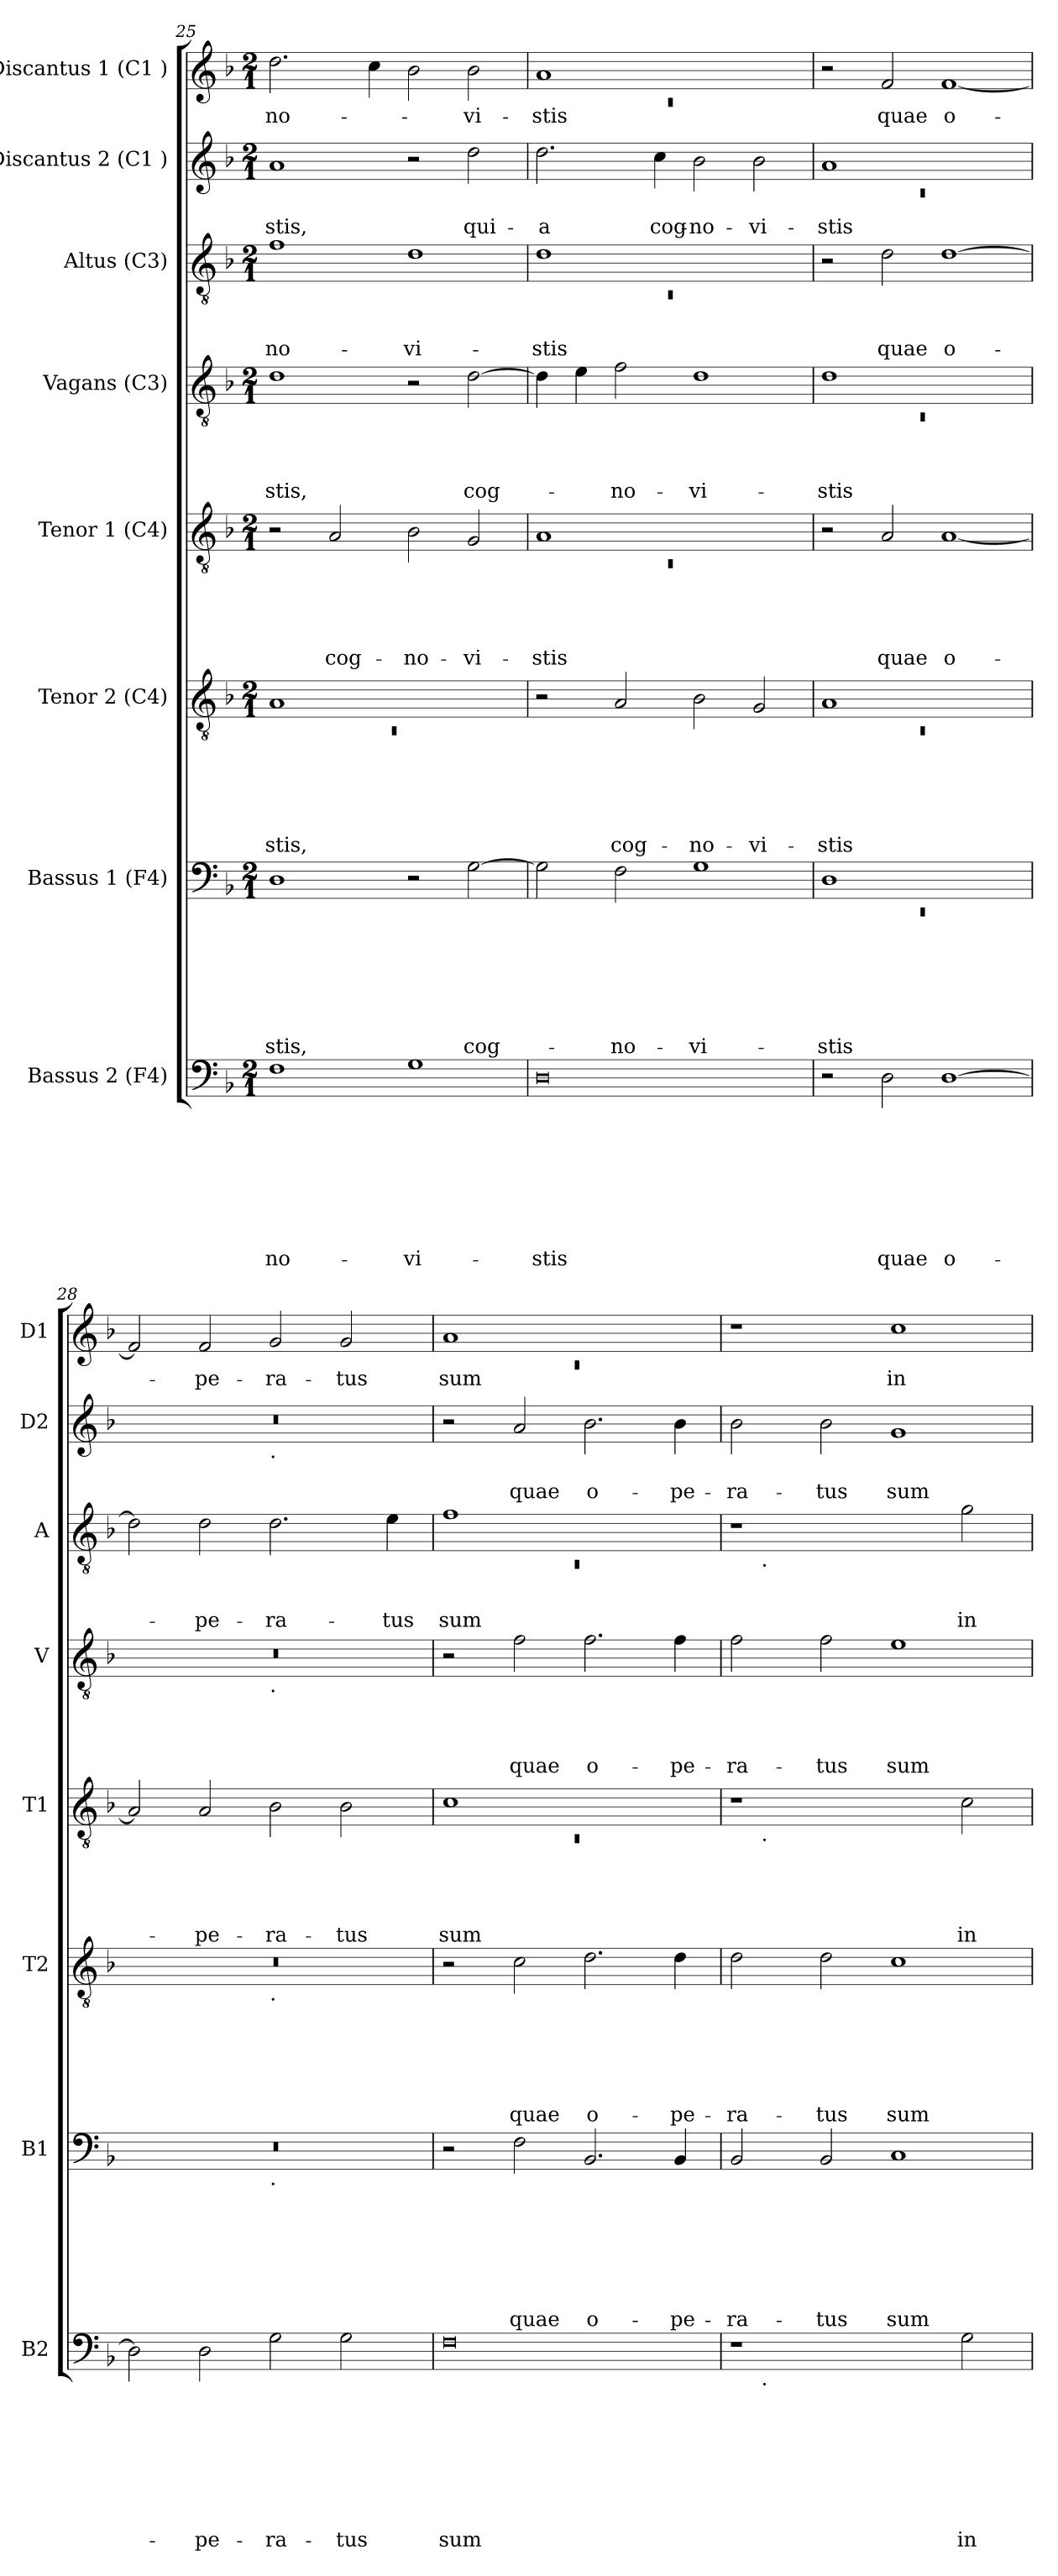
**kern	**text	**text	**text	**text	**text	**text	**text	**text	**kern	**text	**text	**text	**text	**text	**text	**text	**kern	**text	**text	**text	**text	**text	**text	**kern	**text	**text	**text	**text	**text	**kern	**text	**text	**text	**text	**kern	**text	**text	**text	**kern	**text	**text	**kern	**text
*part8	*part8	*part8	*part8	*part8	*part8	*part8	*part8	*part8	*part7	*part7	*part7	*part7	*part7	*part7	*part7	*part7	*part6	*part6	*part6	*part6	*part6	*part6	*part6	*part5	*part5	*part5	*part5	*part5	*part5	*part4	*part4	*part4	*part4	*part4	*part3	*part3	*part3	*part3	*part2	*part2	*part2	*part1	*part1
*staff8	*staff8	*staff8	*staff8	*staff8	*staff8	*staff8	*staff8	*staff8	*staff7	*staff7	*staff7	*staff7	*staff7	*staff7	*staff7	*staff7	*staff6	*staff6	*staff6	*staff6	*staff6	*staff6	*staff6	*staff5	*staff5	*staff5	*staff5	*staff5	*staff5	*staff4	*staff4	*staff4	*staff4	*staff4	*staff3	*staff3	*staff3	*staff3	*staff2	*staff2	*staff2	*staff1	*staff1
*I"Bassus 2 (F4)	*	*	*	*	*	*	*	*	*I"Bassus 1 (F4)	*	*	*	*	*	*	*	*I"Tenor 2 (C4)	*	*	*	*	*	*	*I"Tenor 1 (C4)	*	*	*	*	*	*I"Vagans (C3)	*	*	*	*	*I"Altus (C3)	*	*	*	*I"Discantus 2 (C1 )	*	*	*I"Discantus 1 (C1 )	*
*I'B2	*	*	*	*	*	*	*	*	*I'B1	*	*	*	*	*	*	*	*I'T2	*	*	*	*	*	*	*I'T1	*	*	*	*	*	*I'V	*	*	*	*	*I'A	*	*	*	*I'D2	*	*	*I'D1	*
*clefF4	*	*	*	*	*	*	*	*	*clefF4	*	*	*	*	*	*	*	*clefGv2	*	*	*	*	*	*	*clefGv2	*	*	*	*	*	*clefGv2	*	*	*	*	*clefGv2	*	*	*	*clefG2	*	*	*clefG2	*
*k[b-]	*	*	*	*	*	*	*	*	*k[b-]	*	*	*	*	*	*	*	*k[b-]	*	*	*	*	*	*	*k[b-]	*	*	*	*	*	*k[b-]	*	*	*	*	*k[b-]	*	*	*	*k[b-]	*	*	*k[b-]	*
*F:	*	*	*	*	*	*	*	*	*F:	*	*	*	*	*	*	*	*F:	*	*	*	*	*	*	*F:	*	*	*	*	*	*F:	*	*	*	*	*F:	*	*	*	*F:	*	*	*F:	*
*M2/1	*	*	*	*	*	*	*	*	*M2/1	*	*	*	*	*	*	*	*M2/1	*	*	*	*	*	*	*M2/1	*	*	*	*	*	*M2/1	*	*	*	*	*M2/1	*	*	*	*M2/1	*	*	*M2/1	*
=25	=25	=25	=25	=25	=25	=25	=25	=25	=25	=25	=25	=25	=25	=25	=25	=25	=25	=25	=25	=25	=25	=25	=25	=25	=25	=25	=25	=25	=25	=25	=25	=25	=25	=25	=25	=25	=25	=25	=25	=25	=25	=25	=25
*	*	*	*	*	*	*	*	*	*	*	*	*	*	*	*	*	*^	*	*	*	*	*	*	*	*	*	*	*	*	*	*	*	*	*	*	*	*	*	*	*	*	*	*
!	!	!	!	!	!	!	!	!LO:LY:b	!	!	!	!	!	!	!	!LO:LY:b	!	!LO:N:vis=1	!	!	!	!	!	!LO:LY:b	!	!	!	!	!	!	!	!	!	!	!LO:LY:b	!	!	!	!LO:LY:b	!	!	!LO:LY:b	!	!LO:LY:b
1F	.	.	.	.	.	.	.	-no-	1D	.	.	.	.	.	.	-stis,	1A	0rC	.	.	.	.	.	-stis,	2r	.	.	.	.	.	1d	.	.	.	-stis,	1f	.	.	-no-	1a	.	-stis,	2.dd\	-no-
!	!	!	!	!	!	!	!	!	!	!	!	!	!	!	!	!	!	!	!	!	!	!	!	!	!	!	!	!	!	!LO:LY:b	!	!	!	!	!	!	!	!	!	!	!	!	!	!
.	.	.	.	.	.	.	.	.	.	.	.	.	.	.	.	.	.	.	.	.	.	.	.	.	2A/	.	.	.	.	cog-	.	.	.	.	.	.	.	.	.	.	.	.	.	.
.	.	.	.	.	.	.	.	.	.	.	.	.	.	.	.	.	.	.	.	.	.	.	.	.	.	.	.	.	.	.	.	.	.	.	.	.	.	.	.	.	.	.	4cc\	.
!	!	!	!	!	!	!	!	!LO:LY:b	!	!	!	!	!	!	!	!	!	!	!	!	!	!	!	!	!	!	!	!	!	!LO:LY:b	!	!	!	!	!	!	!	!	!LO:LY:b	!	!	!	!	!
1G	.	.	.	.	.	.	.	-vi-	2r	.	.	.	.	.	.	.	1ryy	.	.	.	.	.	.	.	2B-\	.	.	.	.	-no-	2r	.	.	.	.	1d	.	.	-vi-	2r	.	.	2b-\	.
!	!	!	!	!	!	!	!	!	!	!	!	!	!	!	!	!LO:LY:b	!	!	!	!	!	!	!	!	!	!	!	!	!	!LO:LY:b	!	!	!	!	!LO:LY:b	!	!	!	!	!	!	!LO:LY:b	!	!LO:LY:b
.	.	.	.	.	.	.	.	.	[>2G\	.	.	.	.	.	.	cog-	.	.	.	.	.	.	.	.	2G/	.	.	.	.	-vi-	[>2d\	.	.	.	cog-	.	.	.	.	2dd\	.	qui-	2b-\	-vi-
*	*	*	*	*	*	*	*	*	*	*	*	*	*	*	*	*	*v	*v	*	*	*	*	*	*	*	*	*	*	*	*	*	*	*	*	*	*	*	*	*	*	*	*	*	*
=26	=26	=26	=26	=26	=26	=26	=26	=26	=26	=26	=26	=26	=26	=26	=26	=26	=26	=26	=26	=26	=26	=26	=26	=26	=26	=26	=26	=26	=26	=26	=26	=26	=26	=26	=26	=26	=26	=26	=26	=26	=26	=26	=26
*	*	*	*	*	*	*	*	*	*	*	*	*	*	*	*	*	*	*	*	*	*	*	*	*^	*	*	*	*	*	*	*	*	*	*	*^	*	*	*	*	*	*	*^	*
!	!	!	!	!	!	!	!	!LO:LY:b:rj	!	!	!	!	!	!	!	!	!	!	!	!	!	!	!	!	!LO:N:vis=1	!	!	!	!	!LO:LY:b	!	!	!	!	!	!	!LO:N:vis=1	!	!	!LO:LY:b	!	!	!LO:LY:b	!	!LO:N:vis=1	!LO:LY:b
0D	.	.	.	.	.	.	.	-stis	2G\]	.	.	.	.	.	.	.	2r	.	.	.	.	.	.	1A	0rC	.	.	.	.	-stis	4d\]	.	.	.	.	1d	0rC	.	.	-stis	2.dd\	.	-a	1a	0rc	-stis
.	.	.	.	.	.	.	.	.	.	.	.	.	.	.	.	.	.	.	.	.	.	.	.	.	.	.	.	.	.	.	4e\	.	.	.	.	.	.	.	.	.	.	.	.	.	.	.
!	!	!	!	!	!	!	!	!	!	!	!	!	!	!	!	!LO:LY:b	!	!	!	!	!	!	!LO:LY:b	!	!	!	!	!	!	!	!	!	!	!	!LO:LY:b	!	!	!	!	!	!	!	!	!	!	!
.	.	.	.	.	.	.	.	.	2F\	.	.	.	.	.	.	-no-	2A/	.	.	.	.	.	cog-	.	.	.	.	.	.	.	2f\	.	.	.	-no-	.	.	.	.	.	.	.	.	.	.	.
!	!	!	!	!	!	!	!	!	!	!	!	!	!	!	!	!	!	!	!	!	!	!	!	!	!	!	!	!	!	!	!	!	!	!	!	!	!	!	!	!	!	!	!LO:LY:b	!	!	!
.	.	.	.	.	.	.	.	.	.	.	.	.	.	.	.	.	.	.	.	.	.	.	.	.	.	.	.	.	.	.	.	.	.	.	.	.	.	.	.	.	4cc\	.	cog-	.	.	.
!	!	!	!	!	!	!	!	!	!	!	!	!	!	!	!	!LO:LY:b	!	!	!	!	!	!	!LO:LY:b	!	!	!	!	!	!	!	!	!	!	!	!LO:LY:b	!	!	!	!	!	!	!	!LO:LY:b:rj	!	!	!
.	.	.	.	.	.	.	.	.	1G	.	.	.	.	.	.	-vi-	2B-\	.	.	.	.	.	-no-	1ryy	.	.	.	.	.	.	1d	.	.	.	-vi-	1ryy	.	.	.	.	2b-\	.	-no-	1ryy	.	.
!	!	!	!	!	!	!	!	!	!	!	!	!	!	!	!	!	!	!	!	!	!	!	!LO:LY:b	!	!	!	!	!	!	!	!	!	!	!	!	!	!	!	!	!	!	!	!LO:LY:b	!	!	!
.	.	.	.	.	.	.	.	.	.	.	.	.	.	.	.	.	2G/	.	.	.	.	.	-vi-	.	.	.	.	.	.	.	.	.	.	.	.	.	.	.	.	.	2b-\	.	-vi-	.	.	.
*	*	*	*	*	*	*	*	*	*	*	*	*	*	*	*	*	*	*	*	*	*	*	*	*v	*v	*	*	*	*	*	*	*	*	*	*	*v	*v	*	*	*	*	*	*	*v	*v	*
!!LO:LB:g=z
=27	=27	=27	=27	=27	=27	=27	=27	=27	=27	=27	=27	=27	=27	=27	=27	=27	=27	=27	=27	=27	=27	=27	=27	=27	=27	=27	=27	=27	=27	=27	=27	=27	=27	=27	=27	=27	=27	=27	=27	=27	=27	=27	=27
*	*	*	*	*	*	*	*	*	*^	*	*	*	*	*	*	*	*^	*	*	*	*	*	*	*	*	*	*	*	*	*^	*	*	*	*	*	*	*	*	*^	*	*	*	*
!	!	!	!	!	!	!	!	!	!	!LO:N:vis=1	!	!	!	!	!	!	!LO:LY:b	!	!LO:N:vis=1	!	!	!	!	!	!LO:LY:b	!	!	!	!	!	!	!	!LO:N:vis=1	!	!	!	!LO:LY:b	!	!	!	!	!	!LO:N:vis=1	!	!LO:LY:b	!	!
2r	.	.	.	.	.	.	.	.	1D	0rEE	.	.	.	.	.	.	-stis	1A	0rC	.	.	.	.	.	-stis	2r	.	.	.	.	.	1d	0rC	.	.	.	-stis	2r	.	.	.	1a	0rc	.	-stis	2r	.
!	!	!	!	!	!	!	!	!LO:LY:b	!	!	!	!	!	!	!	!	!	!	!	!	!	!	!	!	!	!	!	!	!	!	!LO:LY:b	!	!	!	!	!	!	!	!	!	!LO:LY:b	!	!	!	!	!	!LO:LY:b
2D\	.	.	.	.	.	.	.	quae	.	.	.	.	.	.	.	.	.	.	.	.	.	.	.	.	.	2A/	.	.	.	.	quae	.	.	.	.	.	.	2d\	.	.	quae	.	.	.	.	2f/	quae
!	!	!	!	!	!	!	!	!LO:LY:b:rj	!	!	!	!	!	!	!	!	!	!	!	!	!	!	!	!	!	!	!	!	!	!	!LO:LY:b:rj	!	!	!	!	!	!	!	!	!	!LO:LY:b:rj	!	!	!	!	!	!LO:LY:b:rj
[>1D	.	.	.	.	.	.	.	o-	1ryy	.	.	.	.	.	.	.	.	1ryy	.	.	.	.	.	.	.	[<1A	.	.	.	.	o-	1ryy	.	.	.	.	.	[>1d	.	.	o-	1ryy	.	.	.	[<1f	o-
=28	=28	=28	=28	=28	=28	=28	=28	=28	=28	=28	=28	=28	=28	=28	=28	=28	=28	=28	=28	=28	=28	=28	=28	=28	=28	=28	=28	=28	=28	=28	=28	=28	=28	=28	=28	=28	=28	=28	=28	=28	=28	=28	=28	=28	=28	=28	=28
2D\]	.	.	.	.	.	.	.	.	0r	1ryy	.	.	.	.	.	.	.	0r	1ryy	.	.	.	.	.	.	2A/]	.	.	.	.	.	0r	1ryy	.	.	.	.	2d\]	.	.	.	0r	1ryy	.	.	2f/]	.
!	!	!	!	!	!	!	!	!LO:LY:b	!	!	!	!	!	!	!	!	!	!	!	!	!	!	!	!	!	!	!	!	!	!	!LO:LY:b	!	!	!	!	!	!	!	!	!	!LO:LY:b	!	!	!	!	!	!LO:LY:b
2D\	.	.	.	.	.	.	.	-pe-	.	.	.	.	.	.	.	.	.	.	.	.	.	.	.	.	.	2A/	.	.	.	.	-pe-	.	.	.	.	.	.	2d\	.	.	-pe-	.	.	.	.	2f/	-pe-
!	!	!	!	!	!	!	!	!	!	!	!	!	!	!	!	!	!	!	!	!	!	!	!	!	!	!	!	!	!	!	!	!	!	!	!	!	!	!	!	!	!	!	!LO:TX:b:t=.	!	!	!	!
!	!	!	!	!	!	!	!	!	!	!	!	!	!	!	!	!	!	!	!	!	!	!	!	!	!	!	!	!	!	!	!	!	!LO:TX:b:t=.	!	!	!	!	!	!	!	!	!	!	!	!	!	!
!	!	!	!	!	!	!	!	!	!	!	!	!	!	!	!	!	!	!	!LO:TX:b:t=.	!	!	!	!	!	!	!	!	!	!	!	!	!	!	!	!	!	!	!	!	!	!	!	!	!	!	!	!
!	!	!	!	!	!	!	!	!	!	!LO:TX:b:t=.	!	!	!	!	!	!	!	!	!	!	!	!	!	!	!	!	!	!	!	!	!	!	!	!	!	!	!	!	!	!	!	!	!	!	!	!	!
!	!	!	!	!	!	!	!	!LO:LY:b	!	!	!	!	!	!	!	!	!	!	!	!	!	!	!	!	!	!	!	!	!	!	!LO:LY:b	!	!	!	!	!	!	!	!	!	!LO:LY:b	!	!	!	!	!	!LO:LY:b
2G\	.	.	.	.	.	.	.	-ra-	.	1ryy	.	.	.	.	.	.	.	.	1ryy	.	.	.	.	.	.	2B-\	.	.	.	.	-ra-	.	1ryy	.	.	.	.	2.d\	.	.	-ra-	.	1ryy	.	.	2g/	-ra-
!	!	!	!	!	!	!	!	!LO:LY:b	!	!	!	!	!	!	!	!	!	!	!	!	!	!	!	!	!	!	!	!	!	!	!LO:LY:b	!	!	!	!	!	!	!	!	!	!	!	!	!	!	!	!LO:LY:b
2G\	.	.	.	.	.	.	.	-tus	.	.	.	.	.	.	.	.	.	.	.	.	.	.	.	.	.	2B-\	.	.	.	.	-tus	.	.	.	.	.	.	.	.	.	.	.	.	.	.	2g/	-tus
!	!	!	!	!	!	!	!	!	!	!	!	!	!	!	!	!	!	!	!	!	!	!	!	!	!	!	!	!	!	!	!	!	!	!	!	!	!	!	!	!	!LO:LY:b	!	!	!	!	!	!
.	.	.	.	.	.	.	.	.	.	.	.	.	.	.	.	.	.	.	.	.	.	.	.	.	.	.	.	.	.	.	.	.	.	.	.	.	.	4e\	.	.	-tus	.	.	.	.	.	.
=29	=29	=29	=29	=29	=29	=29	=29	=29	=29	=29	=29	=29	=29	=29	=29	=29	=29	=29	=29	=29	=29	=29	=29	=29	=29	=29	=29	=29	=29	=29	=29	=29	=29	=29	=29	=29	=29	=29	=29	=29	=29	=29	=29	=29	=29	=29	=29
*	*	*	*	*	*	*	*	*	*	*	*	*	*	*	*	*	*	*	*	*	*	*	*	*	*	*^	*	*	*	*	*	*	*	*	*	*	*	*^	*	*	*	*	*	*	*	*^	*
!	!	!	!	!	!	!	!	!LO:LY:b	!	!	!	!	!	!	!	!	!	!	!	!	!	!	!	!	!	!	!LO:N:vis=1	!	!	!	!	!LO:LY:b	!	!	!	!	!	!	!	!LO:N:vis=1	!	!	!LO:LY:b	!	!	!	!	!	!LO:N:vis=1	!LO:LY:b
*	*	*	*	*	*	*	*	*	*v	*v	*	*	*	*	*	*	*	*	*	*	*	*	*	*	*	*	*	*	*	*	*	*	*v	*v	*	*	*	*	*	*	*	*	*	*v	*v	*	*	*	*	*
*	*	*	*	*	*	*	*	*	*	*	*	*	*	*	*	*	*v	*v	*	*	*	*	*	*	*	*	*	*	*	*	*	*	*	*	*	*	*	*	*	*	*	*	*	*	*	*	*
0F	.	.	.	.	.	.	.	sum	2r	.	.	.	.	.	.	.	2r	.	.	.	.	.	.	1c	0rC	.	.	.	.	sum	2r	.	.	.	.	1f	0rC	.	.	sum	2r	.	.	1a	0rc	sum
!	!	!	!	!	!	!	!	!	!	!	!	!	!	!	!	!LO:LY:b	!	!	!	!	!	!	!LO:LY:b	!	!	!	!	!	!	!	!	!	!	!	!LO:LY:b	!	!	!	!	!	!	!	!LO:LY:b	!	!	!
.	.	.	.	.	.	.	.	.	2F\	.	.	.	.	.	.	quae	2c\	.	.	.	.	.	quae	.	.	.	.	.	.	.	2f\	.	.	.	quae	.	.	.	.	.	2a/	.	quae	.	.	.
!	!	!	!	!	!	!	!	!	!	!	!	!	!	!	!	!LO:LY:b	!	!	!	!	!	!	!LO:LY:b	!	!	!	!	!	!	!	!	!	!	!	!LO:LY:b	!	!	!	!	!	!	!	!LO:LY:b	!	!	!
.	.	.	.	.	.	.	.	.	2.BB-/	.	.	.	.	.	.	o-	2.d\	.	.	.	.	.	o-	1ryy	.	.	.	.	.	.	2.f\	.	.	.	o-	1ryy	.	.	.	.	2.b-\	.	o-	1ryy	.	.
!	!	!	!	!	!	!	!	!	!	!	!	!	!	!	!	!LO:LY:b	!	!	!	!	!	!	!LO:LY:b	!	!	!	!	!	!	!	!	!	!	!	!LO:LY:b	!	!	!	!	!	!	!	!LO:LY:b	!	!	!
.	.	.	.	.	.	.	.	.	4BB-/	.	.	.	.	.	.	-pe-	4d\	.	.	.	.	.	-pe-	.	.	.	.	.	.	.	4f\	.	.	.	-pe-	.	.	.	.	.	4b-\	.	-pe-	.	.	.
*	*	*	*	*	*	*	*	*	*	*	*	*	*	*	*	*	*	*	*	*	*	*	*	*	*	*	*	*	*	*	*	*	*	*	*	*	*	*	*	*	*	*	*	*v	*v	*
=30	=30	=30	=30	=30	=30	=30	=30	=30	=30	=30	=30	=30	=30	=30	=30	=30	=30	=30	=30	=30	=30	=30	=30	=30	=30	=30	=30	=30	=30	=30	=30	=30	=30	=30	=30	=30	=30	=30	=30	=30	=30	=30	=30	=30	=30
!	!	!	!	!	!	!	!	!	!	!	!	!	!	!	!	!LO:LY:b	!	!	!	!	!	!	!LO:LY:b	!	!	!	!	!	!	!	!	!	!	!	!LO:LY:b	!	!	!	!	!	!	!	!LO:LY:b	!	!
*^	*	*	*	*	*	*	*	*	*	*	*	*	*	*	*	*	*	*	*	*	*	*	*	*	*	*	*	*	*	*	*	*	*	*	*	*	*	*	*	*	*	*	*	*	*
1r	8ryy	.	.	.	.	.	.	.	.	2BB-/	.	.	.	.	.	.	-ra-	2d\	.	.	.	.	.	-ra-	1r	8ryy	.	.	.	.	.	2f\	.	.	.	-ra-	1r	8ryy	.	.	.	2b-\	.	-ra-	1r	.
!	!	!	!	!	!	!	!	!	!	!	!	!	!	!	!	!	!	!	!	!	!	!	!	!	!	!	!	!	!	!	!	!	!	!	!	!	!	!LO:TX:b:t=.	!	!	!	!	!	!	!	!
!	!	!	!	!	!	!	!	!	!	!	!	!	!	!	!	!	!	!	!	!	!	!	!	!	!	!LO:TX:b:t=.	!	!	!	!	!	!	!	!	!	!	!	!	!	!	!	!	!	!	!	!
!	!LO:TX:b:t=.	!	!	!	!	!	!	!	!	!	!	!	!	!	!	!	!	!	!	!	!	!	!	!	!	!	!	!	!	!	!	!	!	!	!	!	!	!	!	!	!	!	!	!	!	!
.	1...ryy	.	.	.	.	.	.	.	.	.	.	.	.	.	.	.	.	.	.	.	.	.	.	.	.	1...ryy	.	.	.	.	.	.	.	.	.	.	.	1...ryy	.	.	.	.	.	.	.	.
!	!	!	!	!	!	!	!	!	!	!	!	!	!	!	!	!	!LO:LY:b	!	!	!	!	!	!	!LO:LY:b	!	!	!	!	!	!	!	!	!	!	!	!LO:LY:b	!	!	!	!	!	!	!	!LO:LY:b	!	!
.	.	.	.	.	.	.	.	.	.	2BB-/	.	.	.	.	.	.	-tus	2d\	.	.	.	.	.	-tus	.	.	.	.	.	.	.	2f\	.	.	.	-tus	.	.	.	.	.	2b-\	.	-tus	.	.
!	!	!	!	!	!	!	!	!	!	!	!	!	!	!	!	!	!LO:LY:b	!	!	!	!	!	!	!LO:LY:b	!	!	!	!	!	!	!	!	!	!	!	!LO:LY:b	!	!	!	!	!	!	!	!LO:LY:b	!	!LO:LY:b
2ryy	.	.	.	.	.	.	.	.	.	1C	.	.	.	.	.	.	sum	1c	.	.	.	.	.	sum	2ryy	.	.	.	.	.	.	1e	.	.	.	sum	2ryy	.	.	.	.	1g	.	sum	1cc	in
!	!	!	!	!	!	!	!	!	!LO:LY:b	!	!	!	!	!	!	!	!	!	!	!	!	!	!	!	!	!	!	!	!	!	!LO:LY:b	!	!	!	!	!	!	!	!	!	!LO:LY:b	!	!	!	!	!
2G\	.	.	.	.	.	.	.	.	in	.	.	.	.	.	.	.	.	.	.	.	.	.	.	.	2c\	.	.	.	.	.	in	.	.	.	.	.	2g\	.	.	.	in	.	.	.	.	.
*v	*v	*	*	*	*	*	*	*	*	*	*	*	*	*	*	*	*	*	*	*	*	*	*	*	*v	*v	*	*	*	*	*	*	*	*	*	*	*v	*v	*	*	*	*	*	*	*	*
=	=	=	=	=	=	=	=	=	=	=	=	=	=	=	=	=	=	=	=	=	=	=	=	=	=	=	=	=	=	=	=	=	=	=	=	=	=	=	=	=	=	=	=
*-	*-	*-	*-	*-	*-	*-	*-	*-	*-	*-	*-	*-	*-	*-	*-	*-	*-	*-	*-	*-	*-	*-	*-	*-	*-	*-	*-	*-	*-	*-	*-	*-	*-	*-	*-	*-	*-	*-	*-	*-	*-	*-	*-
